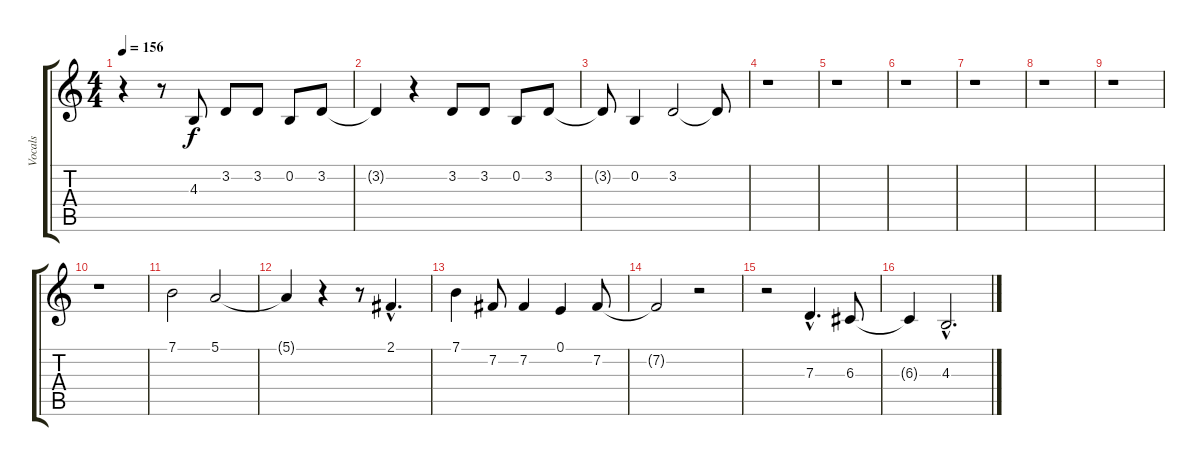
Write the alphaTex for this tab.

\track ("Vocals" "Vocals") {instrument lead2sawtooth}
\staff {score tabs}
\tuning (E4 B3 G3 D3 A2 E2) {hide}
\ts (4 4)
\tempo 156
\clef g2
\ks c
r.4{dy f} r.8 4.3.8 3.2.8 3.2.8 0.2.8 3.2.8 |
3.2{t}.4 r.4 3.2.8 3.2.8 0.2.8 3.2.8 |
3.2{t}.8 0.2.4 3.2.2 3.2{t}.8 |
r.1 |
r.1 |
r.1 |
r.1 |
r.1 |
r.1 |
r.1 |
7.1.2 5.1.2 |
5.1{t}.4 r.4 r.8 2.1{hac}.4{d} |
7.1.4 7.2.8 7.2.4 0.1.4 7.2.8 |
7.2{t}.2 r.2 |
r.2 7.3{hac}.4{d} 6.3.8 |
6.3{t}.4 4.3{hac}.2{d}
